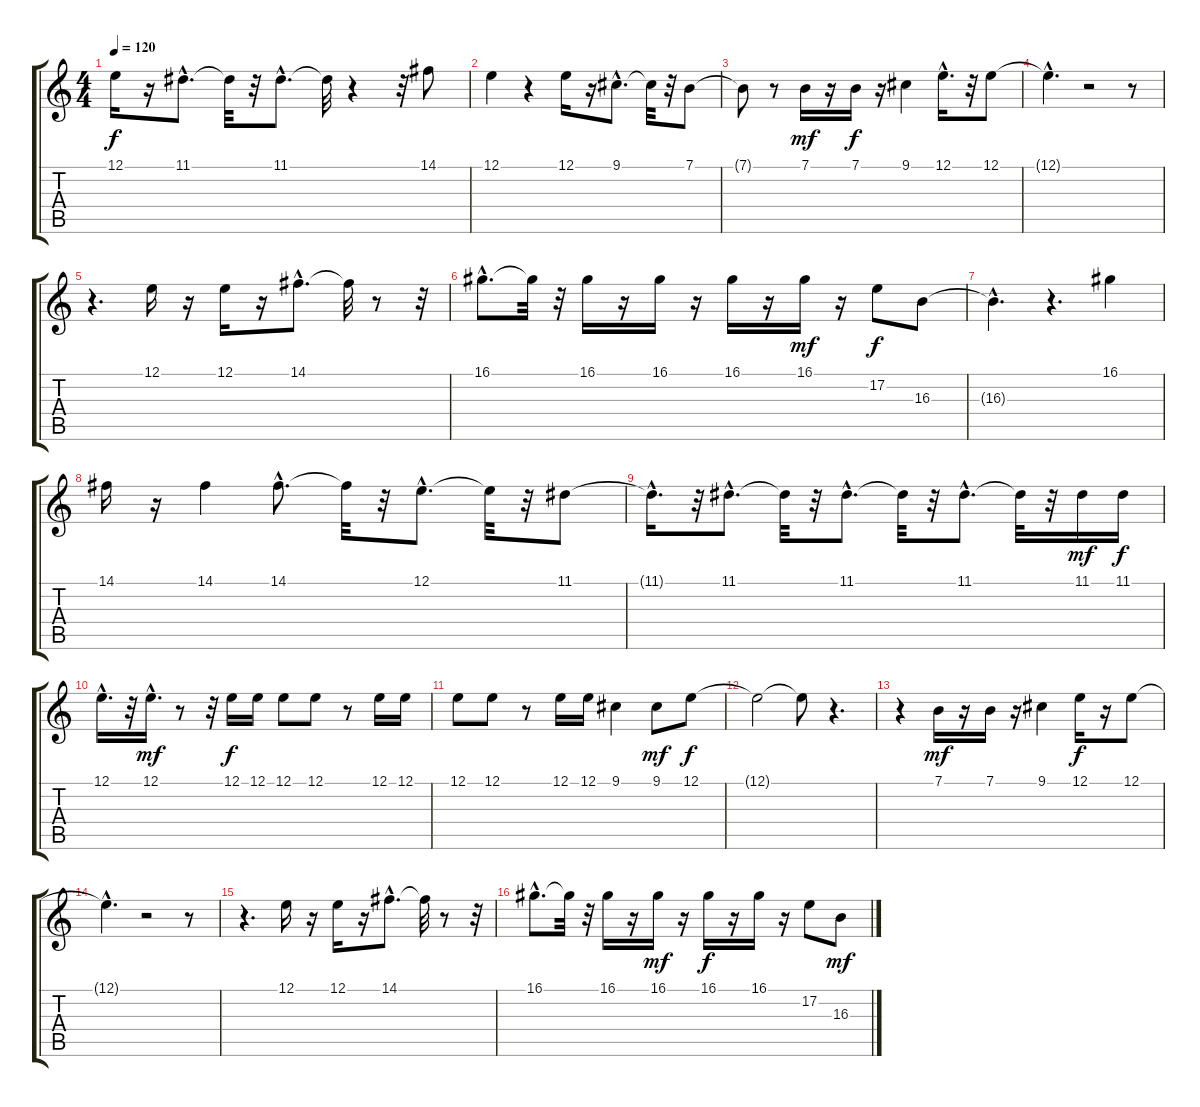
\track "" {instrument lead1square}
\staff {score tabs}
\tuning (E4 B3 G3 D3 A2 E2) {hide}
\ts (4 4)
\tempo 120
\clef g2
\ks c
12.1.16{dy f} r.16 11.1{hac}.8{d} 11.1{t}.32 r.32 11.1{hac}.8{d} 11.1{t}.32 r.4 r.32 14.1.8 |
12.1.4 r.4 12.1.16 r.16 9.1{hac}.8{d} 9.1{t}.32 r.32 7.1.8 |
7.1{t}.8 r.8 7.1.16{dy mf} r.16 7.1.16{dy f} r.16 9.1.4 12.1{hac}.16{d} r.32 12.1.8 |
12.1{hac t}.4{d} r.2 r.8 |
r.4{d} 12.1.16 r.16 12.1.16 r.16 14.1{hac}.8{d} 14.1{t}.32 r.8 r.32 |
16.1{hac}.8{d} 16.1{t}.32 r.32 16.1.16 r.16 16.1.16 r.16 16.1.16 r.16 16.1.16{dy mf} r.16 17.2.8{dy f} 16.3.8 |
16.3{hac t}.4{d} r.4{d} 16.1.4 |
14.1.16 r.16 14.1.4 14.1{hac}.8{d} 14.1{t}.32 r.32 12.1{hac}.8{d} 12.1{t}.32 r.32 11.1.8 |
11.1{hac t}.16{d} r.32 11.1{hac}.8{d} 11.1{t}.32 r.32 11.1{hac}.8{d} 11.1{t}.32 r.32 11.1{hac}.8{d} 11.1{t}.32 r.32 11.1.16{dy mf} 11.1.16{dy f} |
12.1{hac}.16{d} r.32 12.1{hac}.16{d dy mf} r.8 r.32 12.1.16{dy f} 12.1.16 12.1.8 12.1.8 r.8 12.1.16 12.1.16 |
12.1.8 12.1.8 r.8 12.1.16 12.1.16 9.1.4 9.1.8{dy mf} 12.1.8{dy f} |
12.1{t}.2 12.1{t}.8 r.4{d} |
r.4 7.1.16{dy mf} r.16 7.1.16 r.16 9.1.4 12.1.16{dy f} r.16 12.1.8 |
12.1{hac t}.4{d} r.2 r.8 |
r.4{d} 12.1.16 r.16 12.1.16 r.16 14.1{hac}.8{d} 14.1{t}.32 r.8 r.32 |
16.1{hac}.8{d} 16.1{t}.32 r.32 16.1.16 r.16 16.1.16{dy mf} r.16 16.1.16{dy f} r.16 16.1.16 r.16 17.2.8 16.3.8{dy mf}
